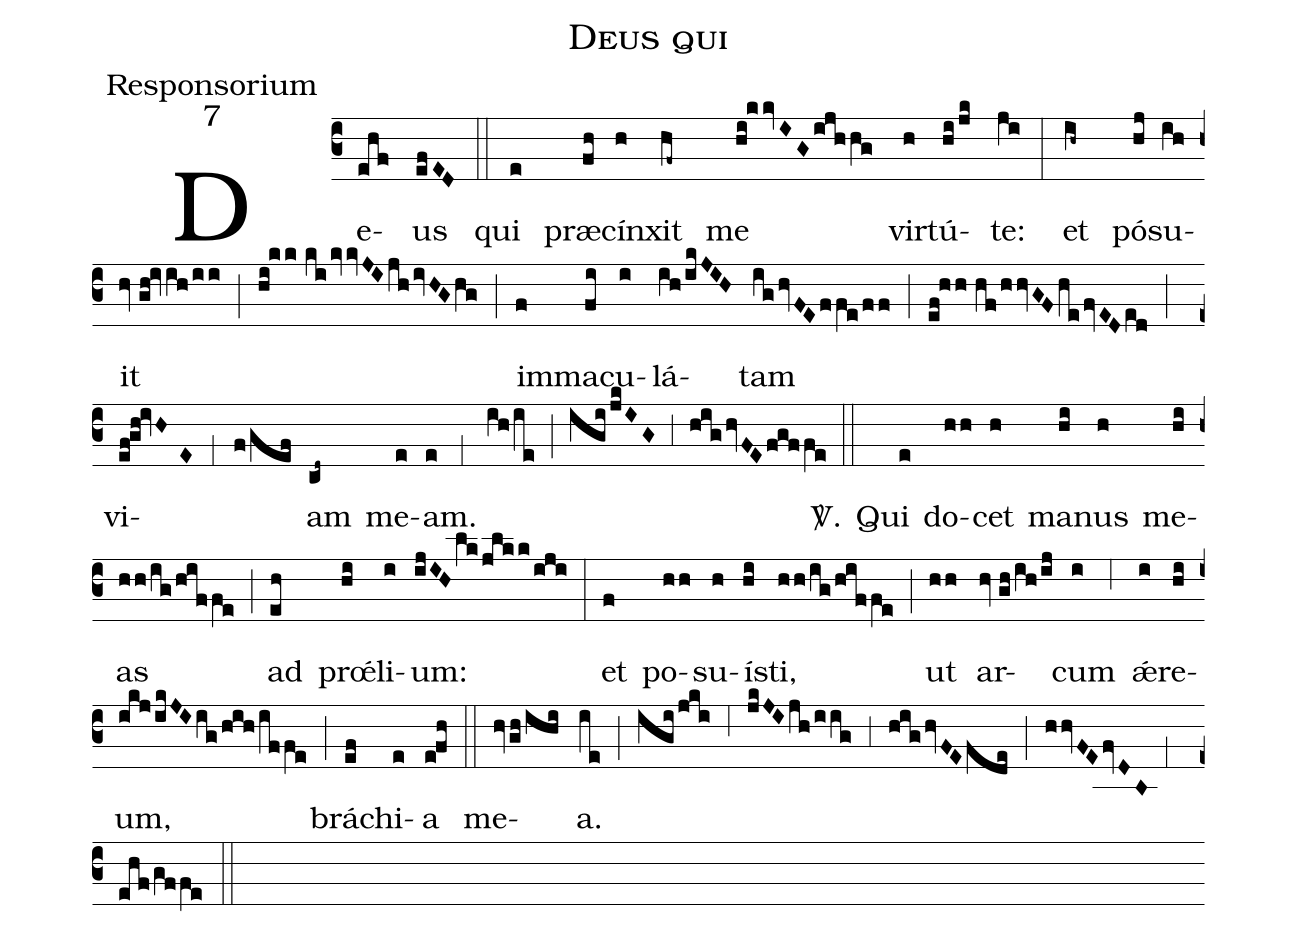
name:Deus qui;
office-part:Responsorium;
mode:7;
%%
(c3) De(ehf)us(efED) (::) qui(e) præ(fh)cín(h)xit(hf~) me(hi!kkvIG/ijhhg) vir(h)tú(hi/jk)te:(ji) (:) et(ih~) pó(hj)su(ih)it(hv//gh!ivih/ii) (;) (hi!kk//ki/kvvJI/jh/ivHG/hg) (;) im(f)ma(fi)cu(i)lá(ih/ikJIH)tam(ig/hvFE/ffe/ff) (;) (ef!hh//hf/hhvGF/he/fvED/ed) (;) vi(ef!gh!ivHE;1f/gef)am(cd~) me(e)am.(e) (;1) (ih/ie) (;) (igi/jkIG) (;3) (hig/hvFE/fgffe) <sp>V/</sp>.(::) Qui(e) do(hh)cet(h) ma(hi)nus(h) me(hi)as(hh/ig/hiffe) (;) ad(eh) pr<sp>'oe</sp>(hi)li(i)um:(ijIH/lk/jlkk/iji) (:) et(f) po(hh)su(h)í(hi)sti,(hh/ig/hiffe) (;) ut(hh) ar(hv//gh/ih/ij)cum(i) (;6) <sp>'ae</sp>(i)re(hi)um,(ikj/ikJI/ig/hih/iffe) (;) brá(ef)chi(e)a(e!fh) (::) me(hv/gh/ihi)a.(ie) (;) (igi/jki) (;6) (jkJI/jh/iig) (;3) (hig/hvFE/fde) (;) (hhvFE/fvDB) (;1) (ehf/gffe) (::)
